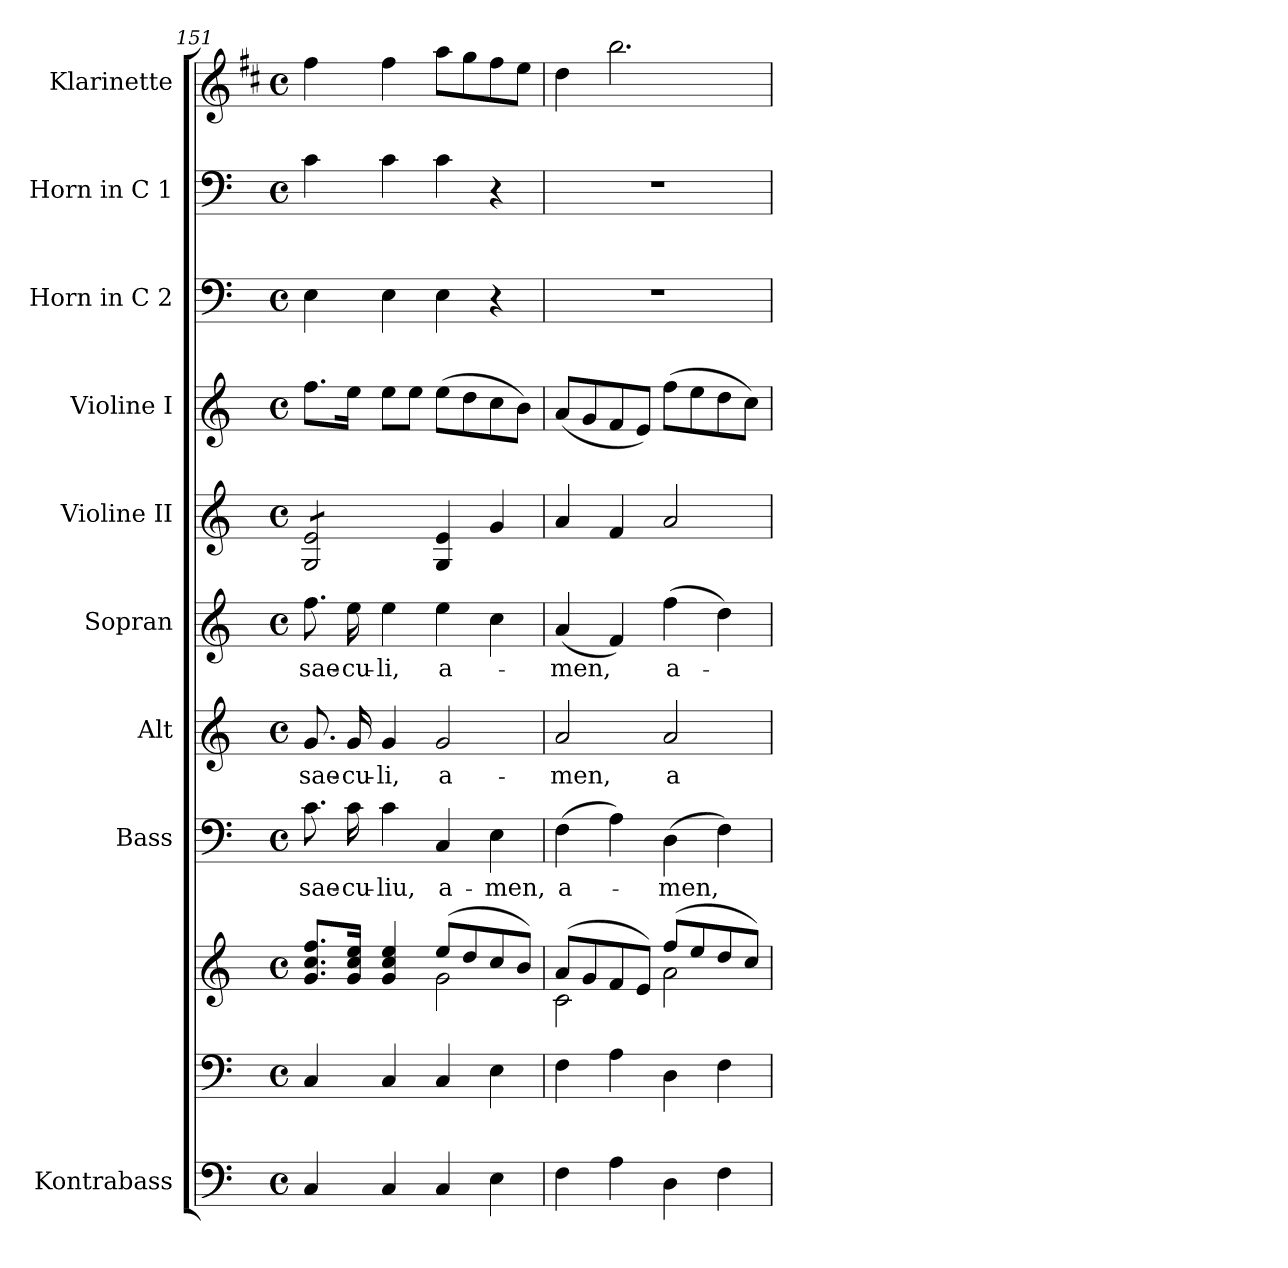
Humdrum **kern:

**kern	**kern	**kern	**kern	**text	**kern	**text	**kern	**text	**kern	**kern	**kern	**kern	**kern
*part10	*part9	*part9	*part8	*part8	*part7	*part7	*part6	*part6	*part5	*part4	*part3	*part2	*part1
*staff11	*staff10	*staff9	*staff8	*staff8	*staff7	*staff7	*staff6	*staff6	*staff5	*staff4	*staff3	*staff2	*staff1
*I"Kontrabass	*	*	*I"Bass	*	*I"Alt	*	*I"Sopran	*	*I"Violine II	*I"Violine I	*I"Horn in C 2	*I"Horn in C 1	*I"Klarinette
*I'Kb.	*	*	*I'B.	*	*I'A.	*	*I'S.	*	*I'Vl. II	*I'Vl. I	*I'Horn 2	*I'Horn 1	*I'Kl.
!!LO:PB:g=z
*clefF4	*clefF4	*clefG2	*clefF4	*	*clefG2	*	*clefG2	*	*clefG2	*clefG2	*clefF4	*clefF4	*clefG2
*ITrd7c12	*	*	*	*	*	*	*	*	*	*	*	*	*ITrd1c2
*k[]	*k[]	*k[]	*k[]	*	*k[]	*	*k[]	*	*k[]	*k[]	*k[]	*k[]	*k[]
*C:	*C:	*C:	*C:	*	*C:	*	*C:	*	*C:	*C:	*C:	*C:	*C:
*M4/4	*M4/4	*M4/4	*M4/4	*	*M4/4	*	*M4/4	*	*M4/4	*M4/4	*M4/4	*M4/4	*M4/4
*met(c)	*met(c)	*met(c)	*met(c)	*	*met(c)	*	*met(c)	*	*met(c)	*met(c)	*met(c)	*met(c)	*met(c)
=151	=151	=151	=151	=151	=151	=151	=151	=151	=151	=151	=151	=151	=151
*	*	*^	*	*	*	*	*	*	*	*	*	*	*
!	!	!	!	!	!LO:LY:b	!	!LO:LY:b	!	!LO:LY:b	!	!	!	!	!
*	*	*	*	*	*	*	*	*	*	*tremolo	*	*	*	*
4CC/	4C/	8.g/ 8.cc/ 8.ff/L	2ryy	8.c\	sae-	8.g/	sae-	8.ff\	sae-	8G/ 8e/L	8.ff\L	4E\	4c\	4ee\
.	.	.	.	.	.	.	.	.	.	8G/ 8e/	.	.	.	.
!	!	!	!	!	!LO:LY:b	!	!LO:LY:b	!	!LO:LY:b	!	!	!	!	!
.	.	16g/ 16cc/ 16ee/Jk	.	16c\	-cu-	16g/	-cu-	16ee\	-cu-	.	16ee\Jk	.	.	.
!	!	!	!	!	!LO:LY:b	!	!LO:LY:b	!	!LO:LY:b	!	!	!	!	!
4CC/	4C/	4g/ 4cc/ 4ee/	.	4c\	-liu,	4g/	-li,	4ee\	-li,	8G/ 8e/	8ee\L	4E\	4c\	4ee\
.	.	.	.	.	.	.	.	.	.	8G/ 8e/J	8ee\J	.	.	.
*	*	*	*	*	*	*	*	*	*	*Xtremolo	*	*	*	*
!	!	!	!	!	!LO:LY:b	!	!LO:LY:b	!	!LO:LY:b	!	!	!	!	!
4CC/	4C/	(>8ee/L	2g\	4C/	a-	2g/	a-	4ee\	a-	4G/ 4e/	(>8ee\L	4E\	4c\	8gg\L
.	.	8dd/	.	.	.	.	.	.	.	.	8dd\	.	.	8ff\
!	!	!	!	!	!LO:LY:b	!	!	!	!	!	!	!	!	!
4EE\	4E\	8cc/	.	4E\	-men,	.	.	4cc\	.	4g/	8cc\	4r	4r	8ee\
.	.	8b/J)	.	.	.	.	.	.	.	.	8b\J)	.	.	8dd\J
=152	=152	=152	=152	=152	=152	=152	=152	=152	=152	=152	=152	=152	=152	=152
!	!	!	!	!	!LO:LY:b	!	!LO:LY:b	!	!LO:LY:b	!	!	!	!	!
4FF\	4F\	(>8a/L	2c\	(>4F\	a-	2a/	-men,	(<4a/	-men,	4a/	(<8a/L	1r	1r	4cc\
.	.	8g/	.	.	.	.	.	.	.	.	8g/	.	.	.
4AA\	4A\	8f/	.	4A\)	.	.	.	4f/)	.	4f/	8f/	.	.	2.aa\
.	.	8e/J)	.	.	.	.	.	.	.	.	8e/J)	.	.	.
!	!	!	!	!	!LO:LY:b	!	!LO:LY:b	!	!LO:LY:b	!	!	!	!	!
4DD\	4D\	(>8ff/L	2a\	(>4D\	-men,	2a/	a-	(>4ff\	a-	2a/	(>8ff\L	.	.	.
.	.	8ee/	.	.	.	.	.	.	.	.	8ee\	.	.	.
4FF\	4F\	8dd/	.	4F\)	.	.	.	4dd\)	.	.	8dd\	.	.	.
.	.	8cc/J)	.	.	.	.	.	.	.	.	8cc\J)	.	.	.
*	*	*v	*v	*	*	*	*	*	*	*	*	*	*	*
=	=	=	=	=	=	=	=	=	=	=	=	=	=
*-	*-	*-	*-	*-	*-	*-	*-	*-	*-	*-	*-	*-	*-
